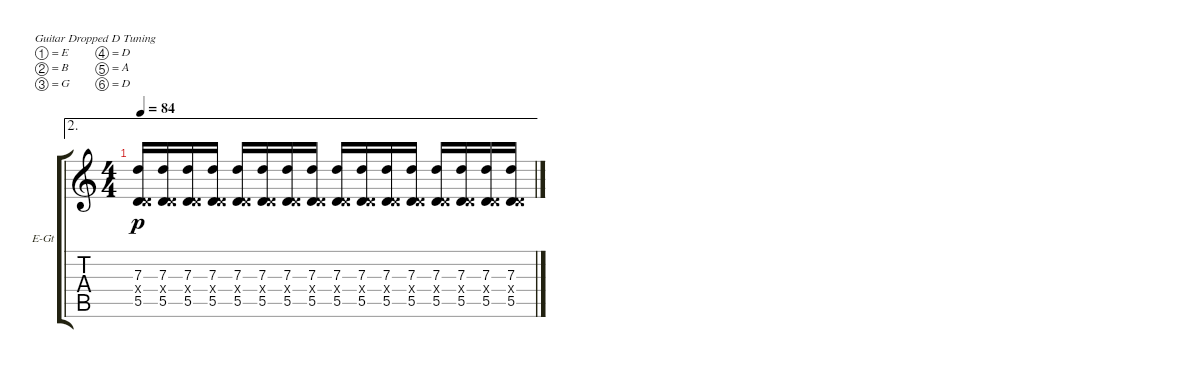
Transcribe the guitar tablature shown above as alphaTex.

\defaultSystemsLayout 4
\bracketExtendMode groupsimilarinstruments
\firstSystemTrackNameOrientation horizontal
\otherSystemsTrackNameOrientation horizontal
\track ("Electric Guitar" "E-Gt") {instrument overdrivenguitar}
\staff {score tabs}
\tuning (E4 B3 G3 D3 A2 D2)
\ae 2
\ts (4 4)
\tempo 84
\clef g2
\ks c
(5.5 0.4{x} 7.3).16{dy p} (5.5 0.4{x} 7.3).16 (5.5 0.4{x} 7.3).16 (5.5 0.4{x} 7.3).16 (5.5 0.4{x} 7.3).16 (5.5 0.4{x} 7.3).16 (5.5 0.4{x} 7.3).16 (5.5 0.4{x} 7.3).16 (5.5 0.4{x} 7.3).16 (5.5 0.4{x} 7.3).16 (5.5 0.4{x} 7.3).16 (5.5 0.4{x} 7.3).16 (5.5 0.4{x} 7.3).16 (5.5 0.4{x} 7.3).16 (5.5 0.4{x} 7.3).16 (5.5 0.4{x} 7.3).16 |
\scale
0.322917 |
\scale
0.333333 |
\scale
0.333333 |
\scale
0.333333 |
\scale
0.333333 |
\scale
0.333333 |
\scale
0.333333 |
\scale
0.333333 |
\scale
0.333333 |
\scale
0.333333 |
\scale
0.333333 |
\scale
0.333333 |
\scale
0.333333 |
\scale
0.333333 |
\scale
0.333333
